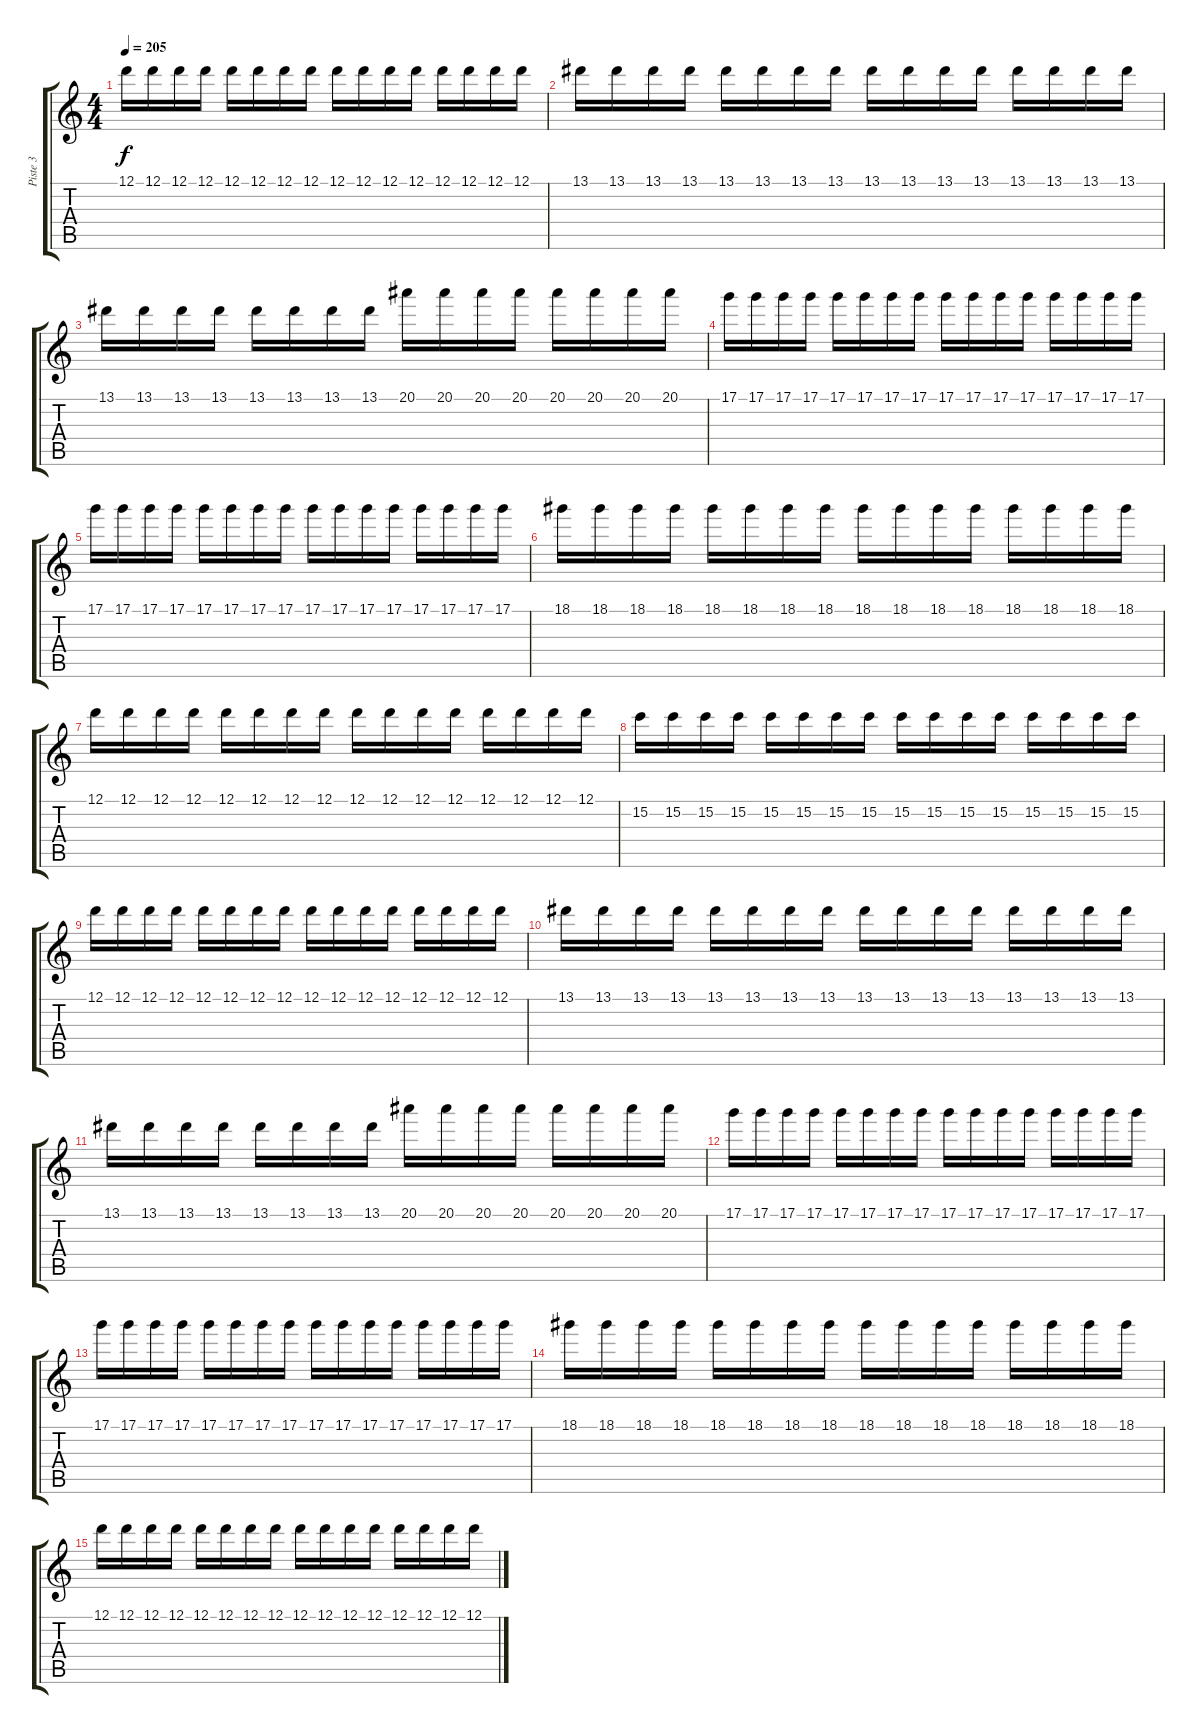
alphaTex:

\track ("Piste 3" "Piste 3") {instrument distortionguitar}
\staff {score tabs}
\tuning (D4 A3 F3 C3 G2 C2) {hide}
\ts (4 4)
\tempo 205
\clef g2
\ks c
12.1.16{dy f} 12.1.16 12.1.16 12.1.16 12.1.16 12.1.16 12.1.16 12.1.16 12.1.16 12.1.16 12.1.16 12.1.16 12.1.16 12.1.16 12.1.16 12.1.16 |
13.1.16 13.1.16 13.1.16 13.1.16 13.1.16 13.1.16 13.1.16 13.1.16 13.1.16 13.1.16 13.1.16 13.1.16 13.1.16 13.1.16 13.1.16 13.1.16 |
13.1.16 13.1.16 13.1.16 13.1.16 13.1.16 13.1.16 13.1.16 13.1.16 20.1.16 20.1.16 20.1.16 20.1.16 20.1.16 20.1.16 20.1.16 20.1.16 |
17.1.16 17.1.16 17.1.16 17.1.16 17.1.16 17.1.16 17.1.16 17.1.16 17.1.16 17.1.16 17.1.16 17.1.16 17.1.16 17.1.16 17.1.16 17.1.16 |
17.1.16 17.1.16 17.1.16 17.1.16 17.1.16 17.1.16 17.1.16 17.1.16 17.1.16 17.1.16 17.1.16 17.1.16 17.1.16 17.1.16 17.1.16 17.1.16 |
18.1.16 18.1.16 18.1.16 18.1.16 18.1.16 18.1.16 18.1.16 18.1.16 18.1.16 18.1.16 18.1.16 18.1.16 18.1.16 18.1.16 18.1.16 18.1.16 |
12.1.16 12.1.16 12.1.16 12.1.16 12.1.16 12.1.16 12.1.16 12.1.16 12.1.16 12.1.16 12.1.16 12.1.16 12.1.16 12.1.16 12.1.16 12.1.16 |
15.2.16 15.2.16 15.2.16 15.2.16 15.2.16 15.2.16 15.2.16 15.2.16 15.2.16 15.2.16 15.2.16 15.2.16 15.2.16 15.2.16 15.2.16 15.2.16 |
12.1.16 12.1.16 12.1.16 12.1.16 12.1.16 12.1.16 12.1.16 12.1.16 12.1.16 12.1.16 12.1.16 12.1.16 12.1.16 12.1.16 12.1.16 12.1.16 |
13.1.16 13.1.16 13.1.16 13.1.16 13.1.16 13.1.16 13.1.16 13.1.16 13.1.16 13.1.16 13.1.16 13.1.16 13.1.16 13.1.16 13.1.16 13.1.16 |
13.1.16 13.1.16 13.1.16 13.1.16 13.1.16 13.1.16 13.1.16 13.1.16 20.1.16 20.1.16 20.1.16 20.1.16 20.1.16 20.1.16 20.1.16 20.1.16 |
17.1.16 17.1.16 17.1.16 17.1.16 17.1.16 17.1.16 17.1.16 17.1.16 17.1.16 17.1.16 17.1.16 17.1.16 17.1.16 17.1.16 17.1.16 17.1.16 |
17.1.16 17.1.16 17.1.16 17.1.16 17.1.16 17.1.16 17.1.16 17.1.16 17.1.16 17.1.16 17.1.16 17.1.16 17.1.16 17.1.16 17.1.16 17.1.16 |
18.1.16 18.1.16 18.1.16 18.1.16 18.1.16 18.1.16 18.1.16 18.1.16 18.1.16 18.1.16 18.1.16 18.1.16 18.1.16 18.1.16 18.1.16 18.1.16 |
12.1.16 12.1.16 12.1.16 12.1.16 12.1.16 12.1.16 12.1.16 12.1.16 12.1.16 12.1.16 12.1.16 12.1.16 12.1.16 12.1.16 12.1.16 12.1.16
